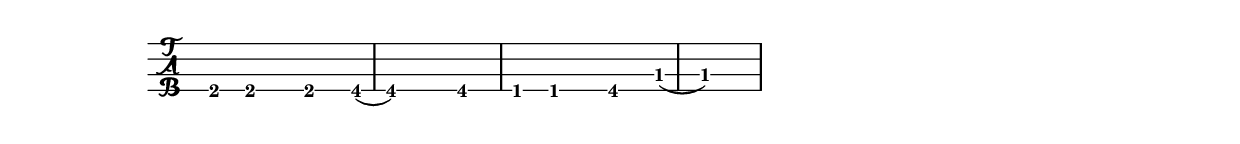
\version "2.20.0"

Low = \relative c, {
	ges4 ges r8 ges r aes( | aes2) r8 aes4. | 
	f4 f r8 aes r bes( | bes1) | 

}
\score {
		\new TabStaff \with {
			stringTunings = #bass-tuning 
		} {
			\Low 	
		}
	\layout { }
	\midi { 
		\tempo 4 = 100
	}
}
